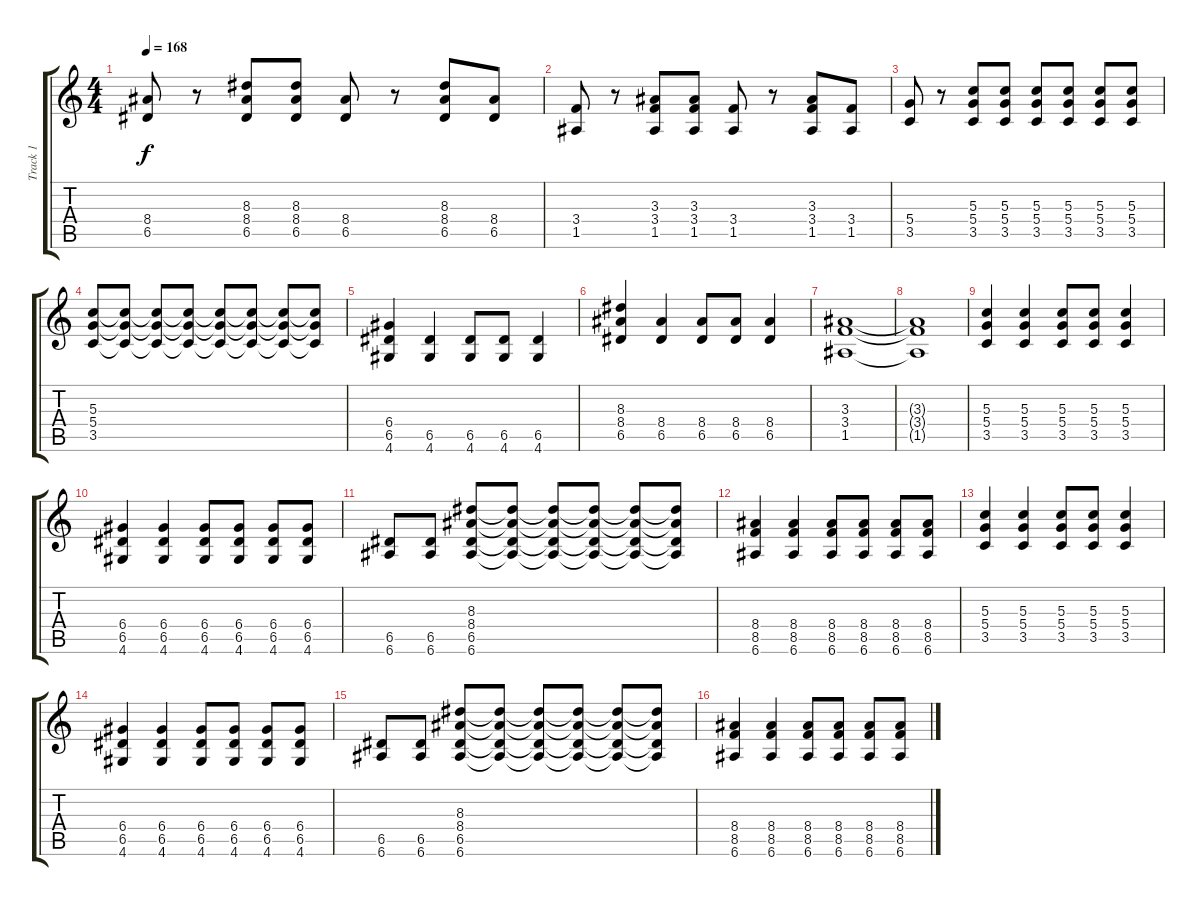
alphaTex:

\track ("Track 1" "Track 1") {instrument distortionguitar}
\staff {score tabs}
\tuning (E4 B3 G3 D3 A2 E2) {hide}
\ts (4 4)
\tempo 168
\clef g2
\ks c
(8.4 6.5).8{dy f} r.8 (8.3 8.4 6.5).8 (8.3 8.4 6.5).8 (8.4 6.5).8 r.8 (8.3 8.4 6.5).8 (8.4 6.5).8 |
(3.4 1.5).8 r.8 (3.3 3.4 1.5).8 (3.3 3.4 1.5).8 (3.4 1.5).8 r.8 (3.3 3.4 1.5).8 (3.4 1.5).8 |
(5.4 3.5).8 r.8 (5.3 5.4 3.5).8 (5.3 5.4 3.5).8 (5.3 5.4 3.5).8 (5.3 5.4 3.5).8 (5.3 5.4 3.5).8 (5.3 5.4 3.5).8 |
(5.3 5.4 3.5).8 (5.3{t} 5.4{t} 3.5{t}).8 (5.3{t} 5.4{t} 3.5{t}).8 (5.3{t} 5.4{t} 3.5{t}).8 (5.3{t} 5.4{t} 3.5{t}).8 (5.3{t} 5.4{t} 3.5{t}).8 (5.3{t} 5.4{t} 3.5{t}).8 (5.3{t} 5.4{t} 3.5{t}).8 |
(6.4 6.5 4.6).4 (6.5 4.6).4 (6.5 4.6).8 (6.5 4.6).8 (6.5 4.6).4 |
(8.3 8.4 6.5).4 (8.4 6.5).4 (8.4 6.5).8 (8.4 6.5).8 (8.4 6.5).4 |
(3.3 3.4 1.5).1 |
(3.3{t} 3.4{t} 1.5{t}).1 |
(5.3 5.4 3.5).4 (5.3 5.4 3.5).4 (5.3 5.4 3.5).8 (5.3 5.4 3.5).8 (5.3 5.4 3.5).4 |
(6.4 6.5 4.6).4 (6.4 6.5 4.6).4 (6.4 6.5 4.6).8 (6.4 6.5 4.6).8 (6.4 6.5 4.6).8 (6.4 6.5 4.6).8 |
(6.5 6.6).8 (6.5 6.6).8 (8.3 8.4 6.5 6.6).8 (8.3{t} 8.4{t} 6.5{t} 6.6{t}).8 (8.3{t} 8.4{t} 6.5{t} 6.6{t}).8 (8.3{t} 8.4{t} 6.5{t} 6.6{t}).8 (8.3{t} 8.4{t} 6.5{t} 6.6{t}).8 (8.3{t} 8.4{t} 6.5{t} 6.6{t}).8 |
(8.4 8.5 6.6).4 (8.4 8.5 6.6).4 (8.4 8.5 6.6).8 (8.4 8.5 6.6).8 (8.4 8.5 6.6).8 (8.4 8.5 6.6).8 |
(5.3 5.4 3.5).4 (5.3 5.4 3.5).4 (5.3 5.4 3.5).8 (5.3 5.4 3.5).8 (5.3 5.4 3.5).4 |
(6.4 6.5 4.6).4 (6.4 6.5 4.6).4 (6.4 6.5 4.6).8 (6.4 6.5 4.6).8 (6.4 6.5 4.6).8 (6.4 6.5 4.6).8 |
(6.5 6.6).8 (6.5 6.6).8 (8.3 8.4 6.5 6.6).8 (8.3{t} 8.4{t} 6.5{t} 6.6{t}).8 (8.3{t} 8.4{t} 6.5{t} 6.6{t}).8 (8.3{t} 8.4{t} 6.5{t} 6.6{t}).8 (8.3{t} 8.4{t} 6.5{t} 6.6{t}).8 (8.3{t} 8.4{t} 6.5{t} 6.6{t}).8 |
(8.4 8.5 6.6).4 (8.4 8.5 6.6).4 (8.4 8.5 6.6).8 (8.4 8.5 6.6).8 (8.4 8.5 6.6).8 (8.4 8.5 6.6).8
